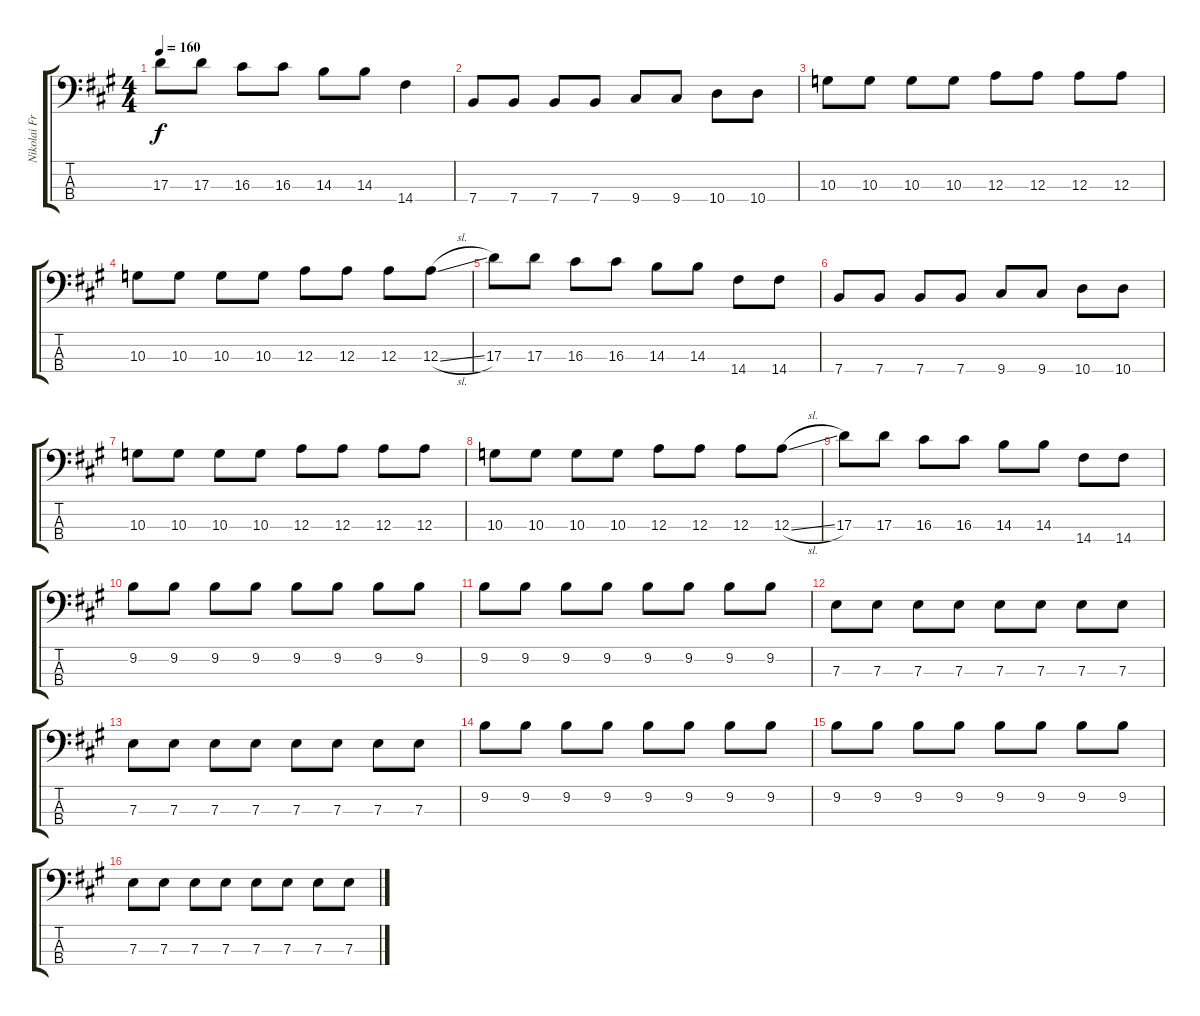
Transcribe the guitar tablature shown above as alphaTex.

\track ("Nikolai Fraiture" "Nikolai Fr") {instrument electricbasspick}
\staff {score tabs}
\tuning (G2 D2 A1 E1) {hide}
\ts (4 4)
\tempo 160
\clef f4
\ks a
17.3.8{dy f} 17.3.8 16.3.8 16.3.8 14.3.8 14.3.8 14.4.4 |
7.4.8 7.4.8 7.4.8 7.4.8 9.4.8 9.4.8 10.4.8 10.4.8 |
10.3.8 10.3.8 10.3.8 10.3.8 12.3.8 12.3.8 12.3.8 12.3.8 |
10.3.8 10.3.8 10.3.8 10.3.8 12.3.8 12.3.8 12.3.8 12.3{sl}.8 |
17.3.8 17.3.8 16.3.8 16.3.8 14.3.8 14.3.8 14.4.8 14.4.8 |
7.4.8 7.4.8 7.4.8 7.4.8 9.4.8 9.4.8 10.4.8 10.4.8 |
10.3.8 10.3.8 10.3.8 10.3.8 12.3.8 12.3.8 12.3.8 12.3.8 |
10.3.8 10.3.8 10.3.8 10.3.8 12.3.8 12.3.8 12.3.8 12.3{sl}.8 |
17.3.8 17.3.8 16.3.8 16.3.8 14.3.8 14.3.8 14.4.8 14.4.8 |
9.2.8 9.2.8 9.2.8 9.2.8 9.2.8 9.2.8 9.2.8 9.2.8 |
9.2.8 9.2.8 9.2.8 9.2.8 9.2.8 9.2.8 9.2.8 9.2.8 |
7.3.8 7.3.8 7.3.8 7.3.8 7.3.8 7.3.8 7.3.8 7.3.8 |
7.3.8 7.3.8 7.3.8 7.3.8 7.3.8 7.3.8 7.3.8 7.3.8 |
9.2.8 9.2.8 9.2.8 9.2.8 9.2.8 9.2.8 9.2.8 9.2.8 |
9.2.8 9.2.8 9.2.8 9.2.8 9.2.8 9.2.8 9.2.8 9.2.8 |
7.3.8 7.3.8 7.3.8 7.3.8 7.3.8 7.3.8 7.3.8 7.3.8
